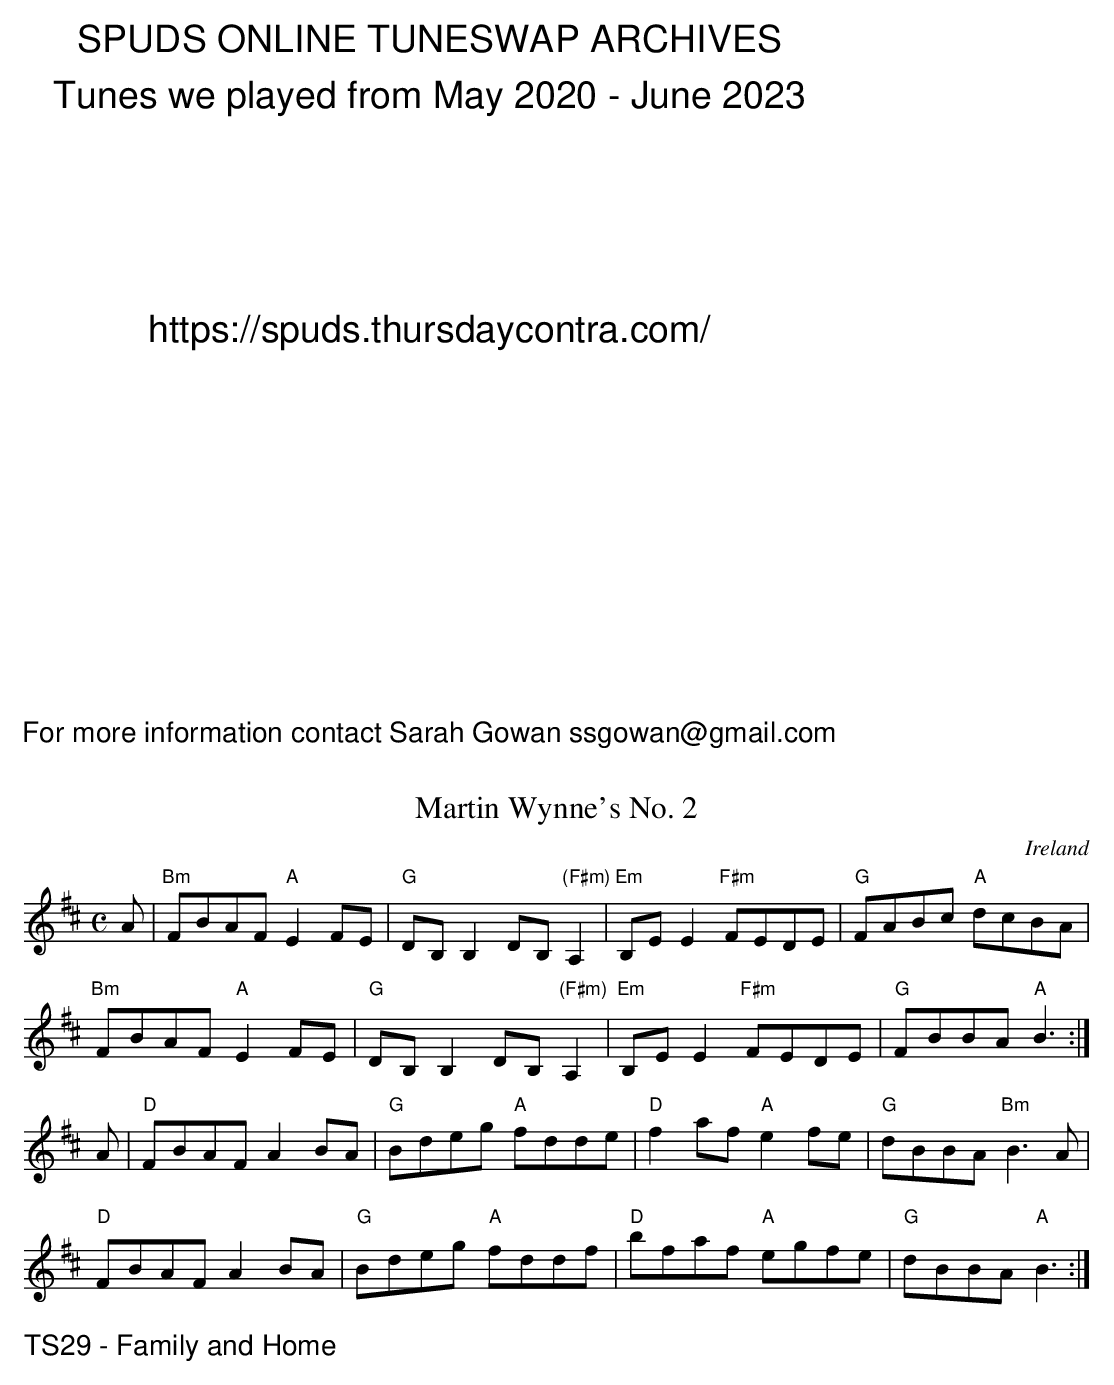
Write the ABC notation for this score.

X:1
T:Martin Wynne's No. 2
O:Ireland
M:C
L:1/8
K:Bm
A|"Bm"FBAF "A"E2FE|"G"DB,B,2 DB, "(F#m)"A,2|"Em"B,EE2 "F#m"FEDE|"G"FABc "A"dcBA|
"Bm"FBAF "A"E2FE|"G"DB,B,2 DB,"(F#m)"A,2|"Em"B,EE2 "F#m"FEDE|"G"FBBA "A"B3:|
A|"D"FBAF A2BA|"G"Bdeg "A"fdde|"D"f2af "A"e2fe|"G"dBBA "Bm"B3A|
"D"FBAF A2BA|"G"Bdeg "A"fddf|"D"bfaf "A"egfe|"G"dBBA "A"B3:|
